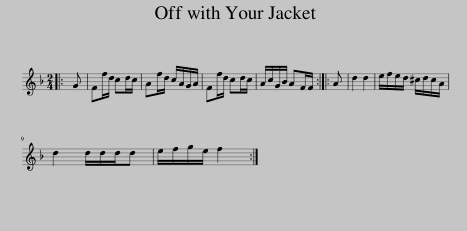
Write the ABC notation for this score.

X:1
L:1/8
M:2/4
I:linebreak $
K:F
V:1 treble
V:1
|: G | Ff/d/ cd/c/ | Af/d/ c/A/G/A/ | Ff/d/ cd/c/ | A/c/G/B/ AF/F/ :: %5
 A | d2 d2 | e/f/e/d/ ^c/d/c/A/ |$ d2 d/d/d/d | e/f/g/e/ f2 :| %10
